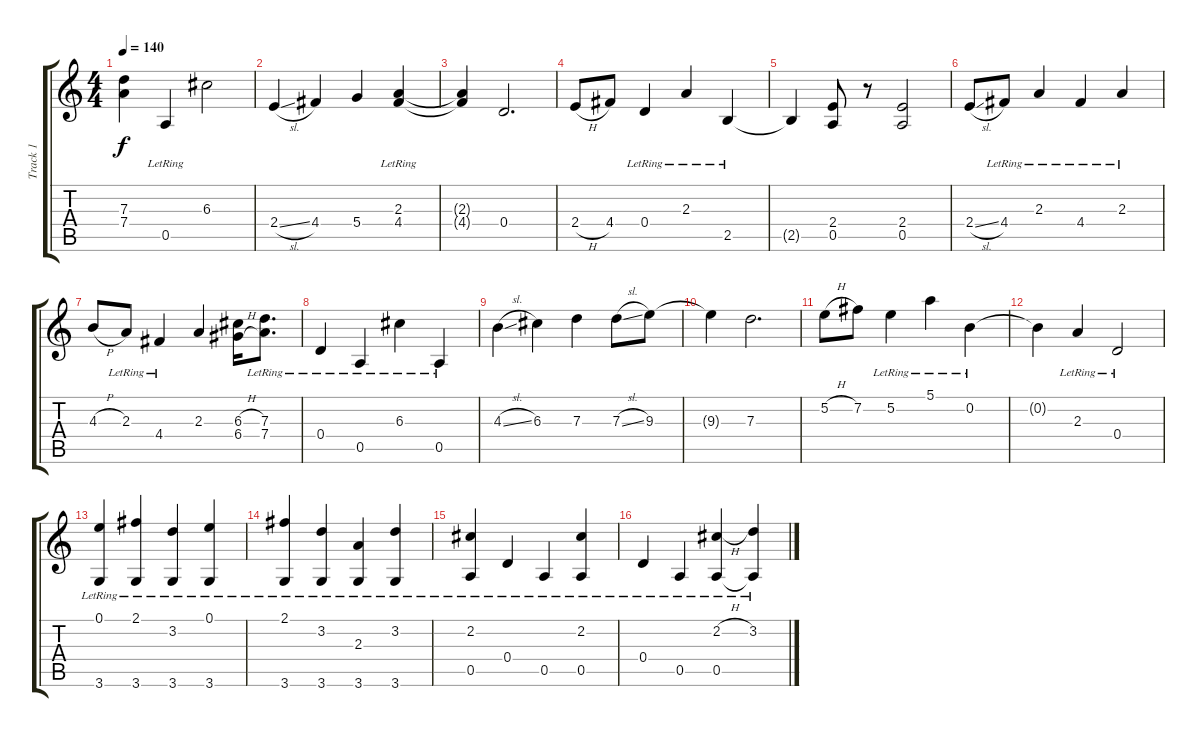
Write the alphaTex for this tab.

\track ("Track 1" "Track 1") {instrument acousticguitarsteel}
\staff {score tabs}
\tuning (E4 B3 G3 D3 A2 E2) {hide}
\ts (4 4)
\tempo 140
\clef g2
\ks c
(7.3{t} 7.4{t}).4{dy f} 0.5{lr}.4 6.3.2 |
2.4{sl}.4 4.4.4 5.4.4 (2.3{lr} 4.4).4 |
(2.3{t} 4.4{t}).4 0.4.2{d} |
2.4{h}.8 4.4.8 0.4{lr}.4 2.3{lr}.4 2.5{lr}.4 |
2.5{t}.4 (2.4 0.5).8 r.8 (2.4 0.5).2 |
2.4{sl}.8 4.4{lr}.8 2.3{lr}.4 4.4{lr}.4 2.3{lr}.4 |
4.3{h}.8 2.3{lr}.8 4.4{lr}.4 2.3.4 (6.3{h} 6.4{h}).16 (7.3{lr} 7.4{lr}).8{d} |
0.4{lr}.4 0.5{lr}.4 6.3{lr}.4 0.5{lr}.4 |
4.3{sl}.4 6.3.4 7.3.4 7.3{sl}.8 9.3.8 |
9.3{t}.4 7.3.2{d} |
5.2{h}.8 7.2.8 5.2{lr}.4 5.1{lr}.4 0.2{lr}.4 |
0.2{t}.4 2.3{lr}.4 0.4{lr}.2 |
(0.1{lr} 3.6{lr}).4{volume 11} (2.1{lr} 3.6{lr}).4 (3.2{lr} 3.6{lr}).4 (0.1{lr} 3.6{lr}).4 |
(2.1{lr} 3.6{lr}).4 (3.2{lr} 3.6{lr}).4 (2.3{lr} 3.6{lr}).4 (3.2{lr} 3.6).4 |
(2.2{lr} 0.5{lr}).4 0.4{lr}.4 0.5{lr}.4 (2.2{lr} 0.5{lr}).4 |
0.4{lr}.4 0.5{lr}.4 (2.2{h lr} 0.5).4 (3.2{lr} 0.5{t}).4
